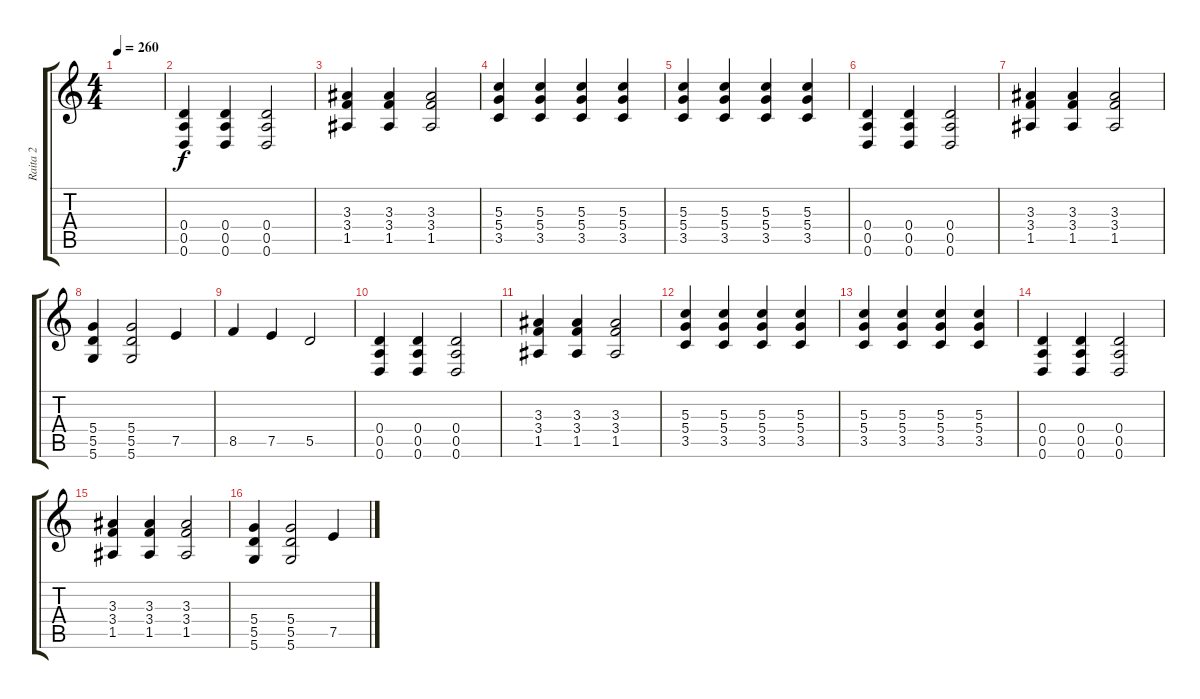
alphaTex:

\track ("Raita 2" "Raita 2") {instrument overdrivenguitar}
\staff {score tabs}
\tuning (E4 B3 G3 D3 A2 D2) {hide}
\ts (4 4)
\tempo 260
\clef g2
\ks c
|
(0.4 0.5 0.6).4 (0.4 0.5 0.6).4 (0.4 0.5 0.6).2 |
(3.3 3.4 1.5).4 (3.3 3.4 1.5).4 (3.3 3.4 1.5).2 |
(5.3 5.4 3.5).4 (5.3 5.4 3.5).4 (5.3 5.4 3.5).4 (5.3 5.4 3.5).4 |
(5.3 5.4 3.5).4 (5.3 5.4 3.5).4 (5.3 5.4 3.5).4 (5.3 5.4 3.5).4 |
(0.4 0.5 0.6).4 (0.4 0.5 0.6).4 (0.4 0.5 0.6).2 |
(3.3 3.4 1.5).4 (3.3 3.4 1.5).4 (3.3 3.4 1.5).2 |
(5.4 5.5 5.6).4 (5.4 5.5 5.6).2 7.5.4 |
8.5.4 7.5.4 5.5.2 |
(0.4 0.5 0.6).4 (0.4 0.5 0.6).4 (0.4 0.5 0.6).2 |
(3.3 3.4 1.5).4 (3.3 3.4 1.5).4 (3.3 3.4 1.5).2 |
(5.3 5.4 3.5).4 (5.3 5.4 3.5).4 (5.3 5.4 3.5).4 (5.3 5.4 3.5).4 |
(5.3 5.4 3.5).4 (5.3 5.4 3.5).4 (5.3 5.4 3.5).4 (5.3 5.4 3.5).4 |
(0.4 0.5 0.6).4 (0.4 0.5 0.6).4 (0.4 0.5 0.6).2 |
(3.3 3.4 1.5).4 (3.3 3.4 1.5).4 (3.3 3.4 1.5).2 |
(5.4 5.5 5.6).4 (5.4 5.5 5.6).2 7.5.4
